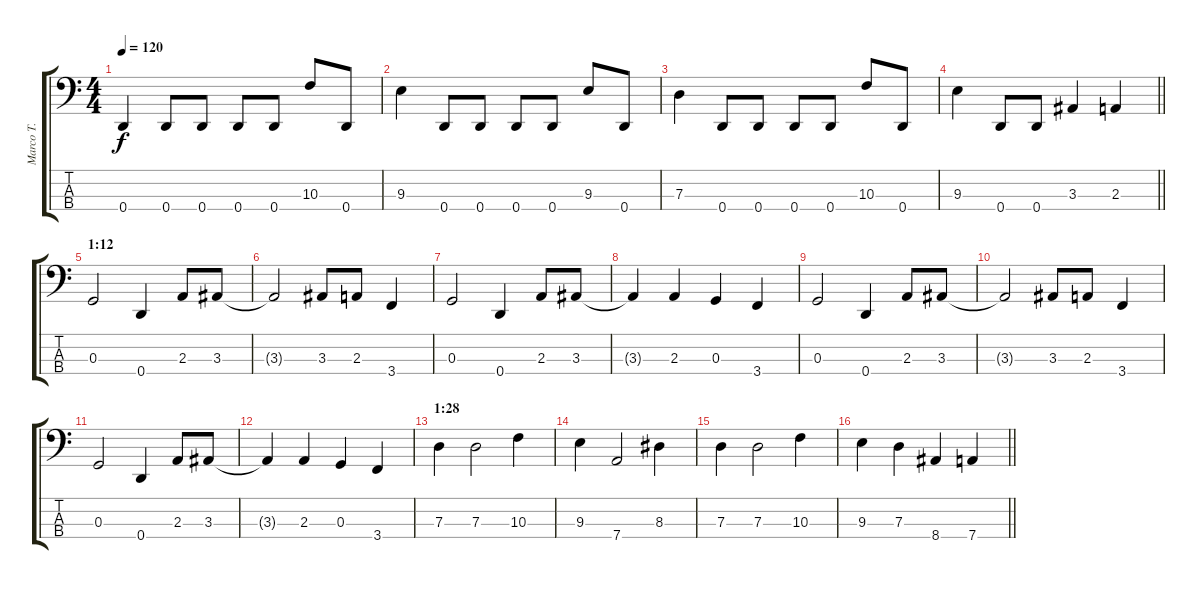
\track ("Marco T." "Marco T.") {instrument electricbassfinger}
\staff {score tabs}
\tuning (F2 C2 G1 D1) {hide}
\ts (4 4)
\tempo 120
\clef f4
\ks c
0.4.4{dy f} 0.4.8 0.4.8 0.4.8 0.4.8 10.3.8 0.4.8 |
9.3.4 0.4.8 0.4.8 0.4.8 0.4.8 9.3.8 0.4.8 |
7.3.4 0.4.8 0.4.8 0.4.8 0.4.8 10.3.8 0.4.8 |
\barLineRight lightlight
9.3.4 0.4.8 0.4.8 3.3.4 2.3.4 |
\section ("" "1:12")
0.3.2 0.4.4 2.3.8 3.3.8 |
3.3{t}.2 3.3.8 2.3.8 3.4.4 |
0.3.2 0.4.4 2.3.8 3.3.8 |
3.3{t}.4 2.3.4 0.3.4 3.4.4 |
0.3.2 0.4.4 2.3.8 3.3.8 |
3.3{t}.2 3.3.8 2.3.8 3.4.4 |
0.3.2 0.4.4 2.3.8 3.3.8 |
3.3{t}.4 2.3.4 0.3.4 3.4.4 |
\section ("" "1:28")
7.3.4 7.3.2 10.3.4 |
9.3.4 7.4.2 8.3.4 |
7.3.4 7.3.2 10.3.4 |
\barLineRight lightlight
9.3.4 7.3.4 8.4.4 7.4.4
